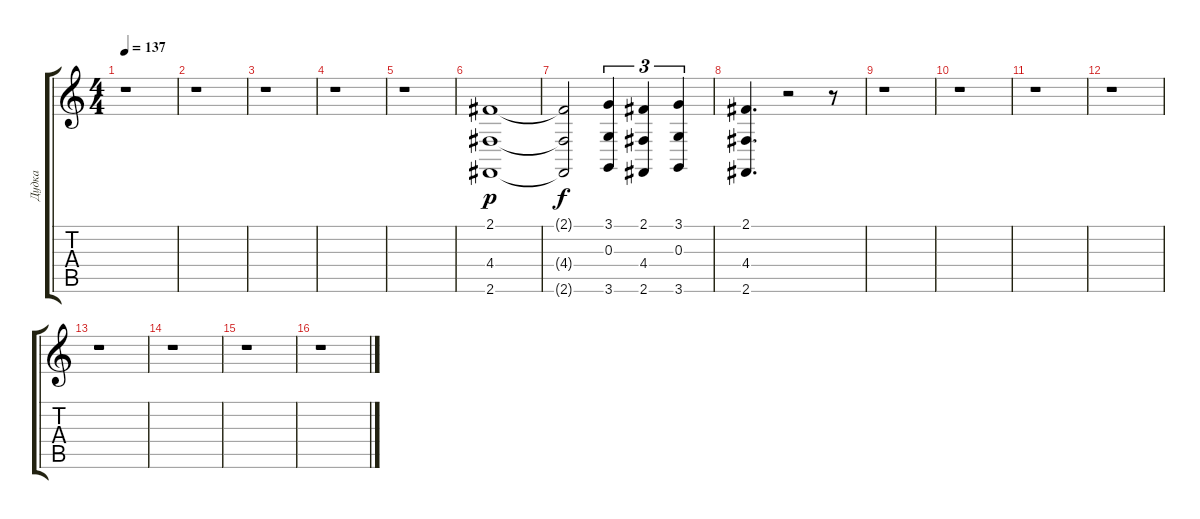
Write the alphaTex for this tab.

\track ("Дудка" "Дудка") {instrument trumpet}
\staff {score tabs}
\tuning (E4 B3 G3 D3 A2 E2) {hide}
\ts (4 4)
\tempo 137
\clef g2
\ks c
r.1{dy f} |
r.1 |
r.1 |
r.1 |
r.1 |
(2.1 4.4 2.6).1{dy p} |
(2.1{t} 4.4{t} 2.6{t}).2{dy f} (3.1 0.3 3.6).4{tu (3 2)} (2.1 4.4 2.6).4{tu (3 2)} (3.1 0.3 3.6).4{tu (3 2)} |
(2.1 4.4 2.6).4{d} r.2 r.8 |
r.1 |
r.1 |
r.1 |
r.1 |
r.1 |
r.1 |
r.1 |
r.1
